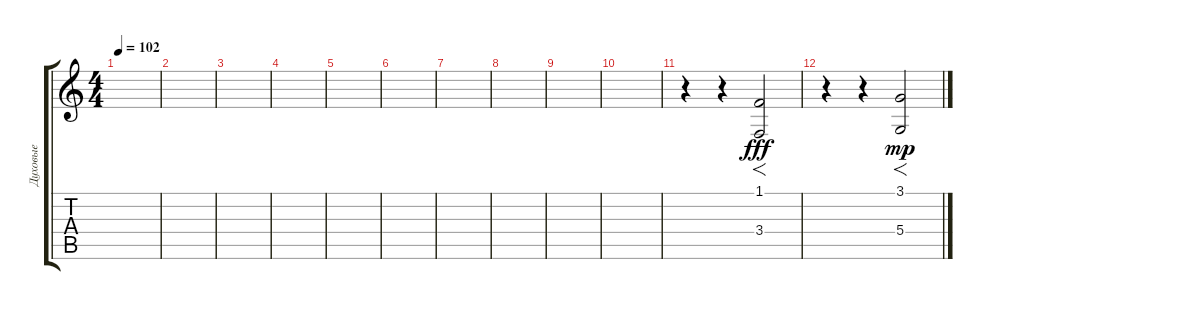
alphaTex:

\track ("Духовые" "Духовые") {instrument brasssection}
\staff {score tabs}
\tuning (E4 B3 G3 D3 A2 E2) {hide}
\ts (4 4)
\tempo 102
\clef g2
\ks c
|
|
|
|
|
|
|
|
|
|
r.4 r.4 (1.1 3.4).2{f dy fff} |
r.4 r.4 (3.1 5.4).2{f dy mp}
